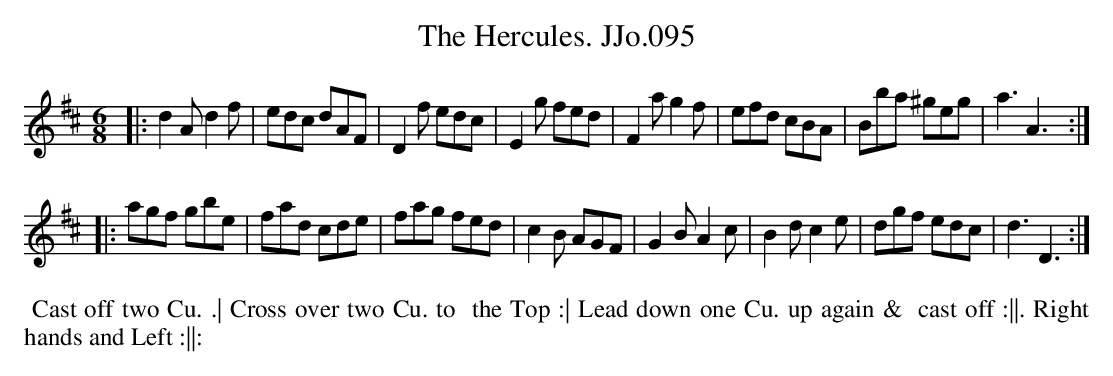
X:1
T:Hercules. JJo.095, The
M:6/8
L:1/8
K:D
|:\
d2A d2f | edc dAF | D2f edc | E2g fed |\
F2a g2f | efd cBA | Bba ^geg | a3 A3 :|
|:\
agf gbe | fad cde | fag fed | c2B AGF |\
G2B A2c | B2d c2e | dgf edc | d3 D3 :|
